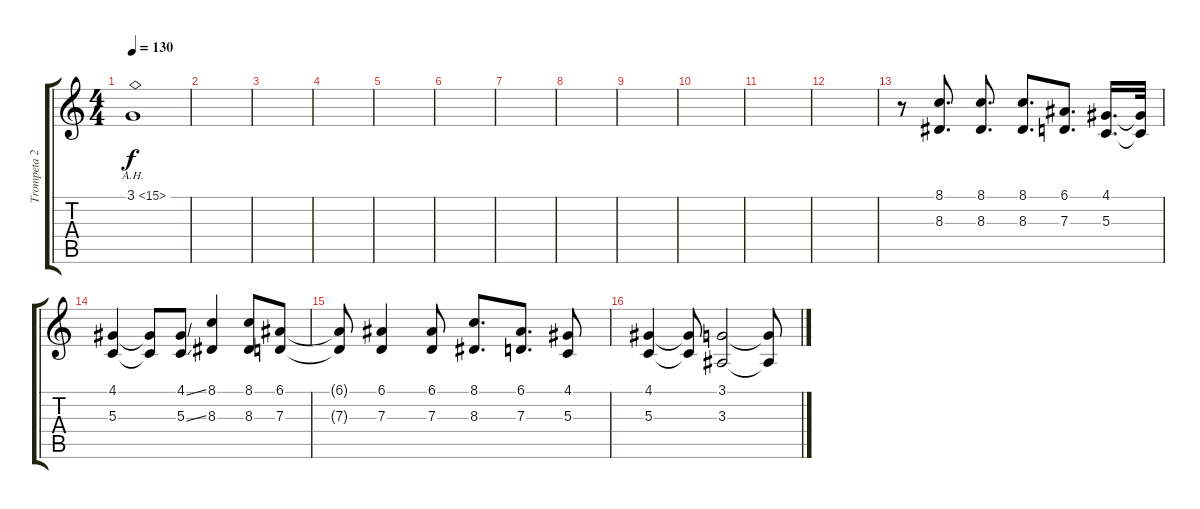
\track ("Trompeta 2 / Acordeon 2" "Trompeta 2") {instrument mutedtrumpet}
\staff {score tabs}
\tuning (E4 B3 G3 D3 A2 E2) {hide}
\ts (4 4)
\tempo 130
\clef g2
\ks c
3.1{ah 12}.1{dy f} |
|
|
|
|
|
|
|
|
|
|
|
r.8 (8.1 8.3).8{d volume 8 instrument tuba} (8.1 8.3).8{d} (8.1 8.3).8{d} (6.1 7.3).8{d} (4.1 5.3).16{d} (4.1{t} 5.3{t}).32 |
(4.1 5.3).4 (4.1{t} 5.3{t}).8 (4.1{ss} 5.3{ss}).8 (8.1 8.3).4 (8.1 8.3).8 (6.1 7.3).8 |
(6.1{t} 7.3{t}).8 (6.1 7.3).4 (6.1 7.3).8 (8.1 8.3).8{d} (6.1 7.3).8{d} (4.1 5.3).8 |
(4.1 5.3).4 (4.1{t} 5.3{t}).8 (3.1 3.3).2 (3.1{t} 3.3{t}).8
